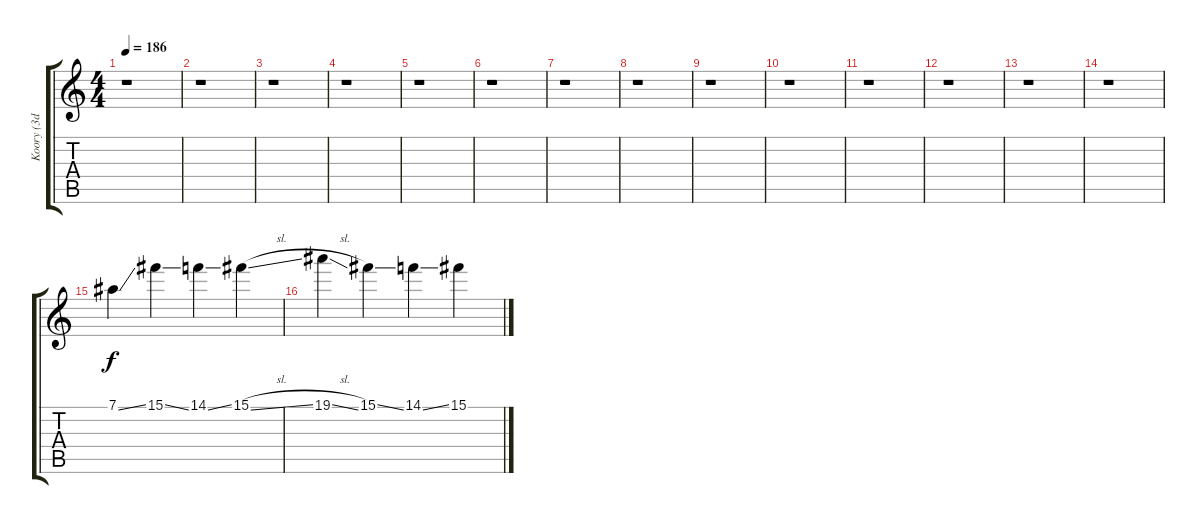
\track ("Koory (3d Guitar)" "Koory (3d ") {instrument overdrivenguitar}
\staff {score tabs}
\tuning (Eb4 Bb3 Gb3 Db3 Ab2 Db2) {hide}
\ts (4 4)
\tempo 186
\clef g2
\ks c
r.1{dy ff} |
r.1 |
r.1 |
r.1 |
r.1 |
r.1 |
r.1 |
r.1 |
r.1 |
r.1 |
r.1 |
r.1 |
r.1 |
r.1 |
7.1{ss}.4{dy f} 15.1{ss}.4 14.1{ss}.4 15.1{sl}.4 |
19.1{sl}.4 15.1{ss}.4 14.1{ss}.4 15.1{ss}.4
